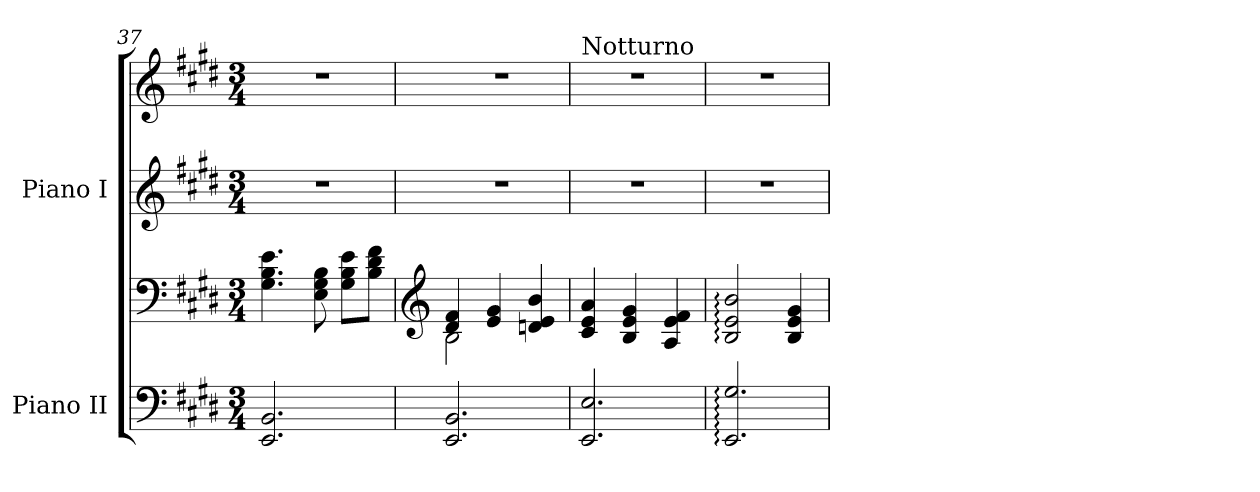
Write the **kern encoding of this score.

**kern	**kern	**kern	**kern
*part2	*part2	*part1	*part1
*staff4	*staff3	*staff2	*staff1
*I"Piano II	*	*I"Piano I	*
*I'Pno. II	*	*I'Pno. I	*
*clefF4	*clefF4	*clefG2	*clefG2
*k[f#c#g#d#]	*k[f#c#g#d#]	*k[f#c#g#d#]	*k[f#c#g#d#]
*M3/4	*M3/4	*M3/4	*M3/4
=37	=37	=37	=37
2.EE/ 2.BB/	4.G#\ 4.B\ 4.e\	2.r	2.r
.	8E\ 8G#\ 8B\	.	.
.	8G#\ 8B\ 8e\L	.	.
.	8B\ 8d#\ 8f#\J	.	.
=38	=38	=38	=38
*	*clefG2	*	*
*	*^	*	*
2.EE/ 2.BB/	4d#/ 4f#/	2B\	2.r	2.r
.	4e/ 4g#/	.	.	.
.	4dn/ 4e/ 4b/	4rcyy	.	.
=39	=39	=39	=39	=39
!	!	!	!	!LO:TX:a:t=Notturno
*	*v	*v	*	*
2.EE/ 2.E/	4c#/ 4e/ 4a/	2.r	2.r
.	4B/ 4e/ 4g#/	.	.
.	4A/ 4e/ 4f#/	.	.
=40	=40	=40	=40
2.EE/: 2.G#/:	2B/: 2e/: 2b/:	2.r	2.r
.	4B/ 4e/ 4g#/	.	.
=	=	=	=
*-	*-	*-	*-
